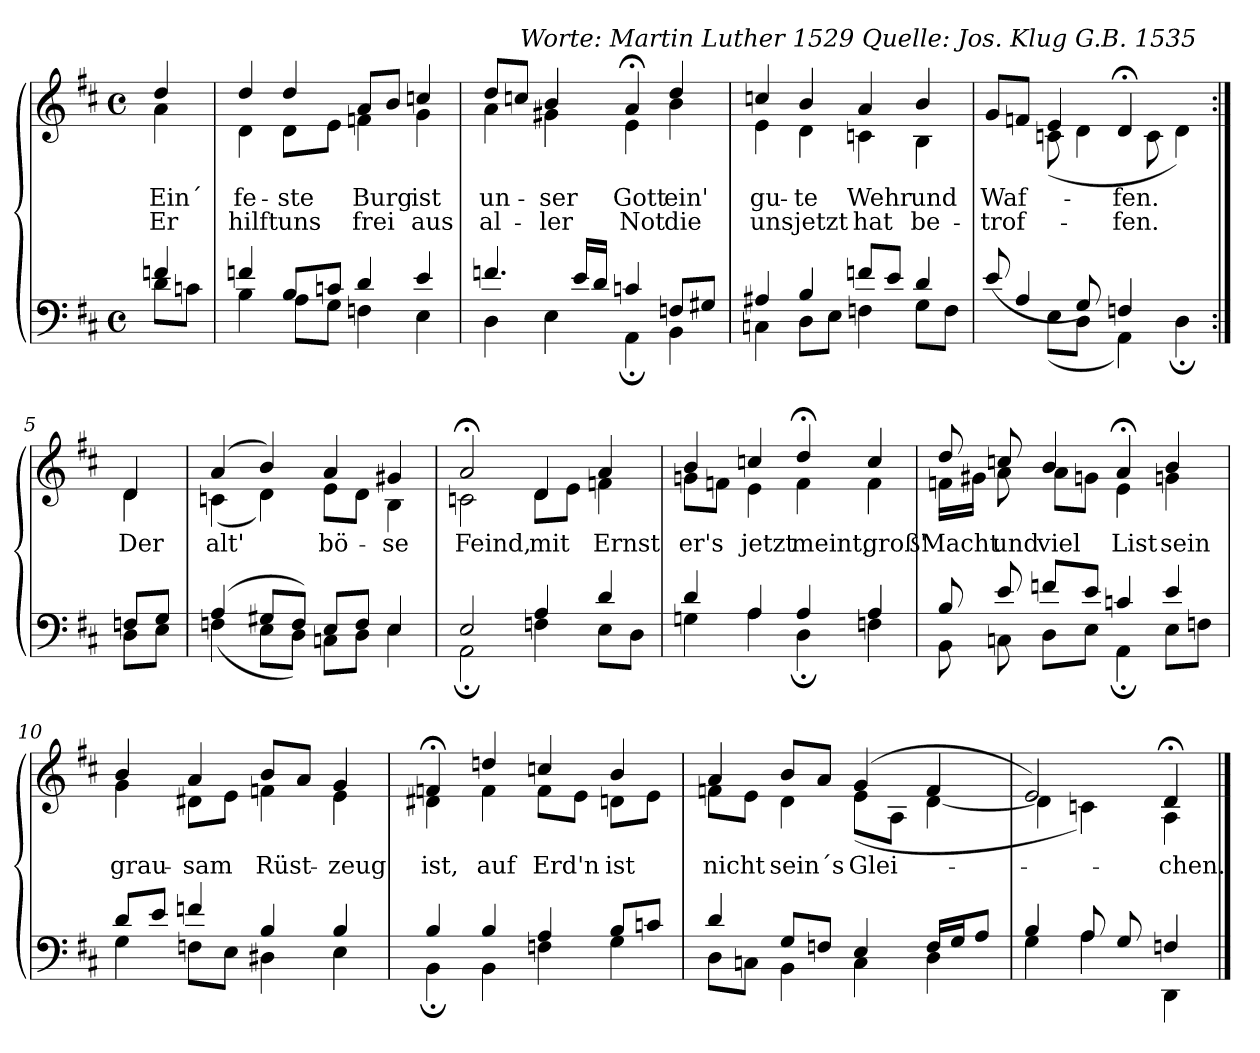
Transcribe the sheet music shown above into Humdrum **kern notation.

**kern	**kern	**text	**text
*part1	*part1	*part1	*part1
*staff2	*staff1	*staff1	*staff1
*clefF4	*clefG2	*	*
*k[f#c#]	*k[f#c#]	*	*
*D:	*D:	*	*
*M4/4	*M4/4	*	*
*met(c)	*met(c)	*	*
=	=	=	=
*^	*^	*	*
4f/	8d\L	4dd/	4a\	Ein´	Er
.	8c\J	.	.	.	.
=1	=1	=1	=1	=1	=1
4f/	4B\	4dd/	4d\	fe-	hilft
8B/L	8A\L	4dd/	8d\L	-ste	uns
8c/J	8G\J	.	8e\J	.	.
4d/	4F\	8a/L	4f\	Burg	frei
.	.	8b/J	.	.	.
4e/	4E\	4cc/	4g\	ist	aus
=2	=2	=2	=2	=2	=2
4.f/	4D\	8dd/L	4a\	un-	al-
.	.	8cc/J	.	.	.
.	4E\	4b/	4g#X\	ser	ler
16e/LL	.	.	.	.	.
16d/JJ	.	.	.	.	.
4c/	4AA;\	4a;</	4e\	Gott	Not
8F/L	4BB\	4dd/	4b\	ein'	die
8G#X/J	.	.	.	.	.
=3	=3	=3	=3	=3	=3
4A#X/	4C\	4cc/	4e\	gu-	uns
4B/	8D\L	4b/	4d\	-te	jetzt
.	8E\J	.	.	.	.
!	!	!LO:TX:a:i:cj:t=Worte&colon; Martin Luther 1529 Quelle&colon; Jos. Klug G.B. 1535	!	!	!
8f/L	4F\	4a/	4c\	Wehr	hat
8e/J	.	.	.	.	.
4d/	8G\L	4b/	4B\	und	be-
.	8F\J	.	.	.	.
=4	=4	=4	=4	=4	=4
(>8e/	4ryy	8g/L	4ryy	Waf-	-trof-
4A/	.	8f/J	.	.	.
.	(<8E\L	4e/	(<8c\	.	.
8G/)	8D\J	.	4d\	.	.
4F/	4AA\)	4d;</	.	-fen.	-fen.
.	.	.	8c\	.	.
4ryy	4D;\	4ryy	4d\)	.	.
!!LO:LB:g=z	!!
=5:|!	=5:|!	=5:|!	=5:|!	=5:|!	=5:|!
8F/L	8D\L	4d/	4d\	Der	.
8G/J	8E\J	.	.	.	.
=6	=6	=6	=6	=6	=6
(>4A/	(<4F\	(>4a/	(<4c\	alt'	.
8G#X/L	8E\L	4b/)	4d\)	.	.
8F/J)	8D\J)	.	.	.	.
8E/L	8C\L	4a/	8e\L	bö-	.
8F/J	8D\J	.	8d\J	.	.
4E/	4E\	4g#X/	4B\	-se	.
=7	=7	=7	=7	=7	=7
2E/	2AA;\	2a;</	2c\	Feind,	.
4A/	4F\	4d/	8d\L	mit	.
.	.	.	8e\J	.	.
4d/	8E\L	4a/	4f\	Ernst	.
.	8D\J	.	.	.	.
=8	=8	=8	=8	=8	=8
4d/	4Gn\	4b/	8gn\L	er's	.
.	.	.	8f\J	.	.
4A/	4A\	4cc/	4e\	jetzt	.
4A/	4D;\	4dd;</	4f\	meint,	.
4A/	4F\	4cc/	4f\	groß'	.
=9	=9	=9	=9	=9	=9
8B/	8BB\	8dd/	16f\LL	Macht	.
.	.	.	16g#X\JJ	.	.
8e/	8C\	8cc/	8a\	und	.
8f/L	8D\L	4b/	8a\L	viel	.
8e/J	8E\J	.	8g\J	.	.
4c/	4AA;\	4a;</	4e\	List	.
4e/	8E\L	4b/	4gn\	sein	.
.	8F\J	.	.	.	.
!!LO:LB:g=z	!!
=10	=10	=10	=10	=10	=10
8d/L	4G\	4b/	4g\	grau-	.
8e/J	.	.	.	.	.
4f/	8F\L	4a/	8d#X\L	-sam	.
.	8E\J	.	8e\J	.	.
4B/	4D#X\	8b/L	4f\	Rüst-	.
.	.	8a/J	.	.	.
4B/	4E\	4g/	4e\	zeug	.
=11	=11	=11	=11	=11	=11
4B/	4BB;\	4f;</	4d#X\	-ist,	.
4B/	4BB\	4ddn/	4f\	auf	.
4A/	4F\	4cc/	8f\L	Erd'n	.
.	.	.	8e\J	.	.
8B/L	4G\	4b/	8dn\L	ist	.
8c/J	.	.	8e\J	.	.
=12	=12	=12	=12	=12	=12
4d/	8D\L	4a/	8f\L	nicht	.
.	8C\J	.	8e\J	.	.
8G/L	4BB\	8b/L	4d\	sein´s	.
8F/J	.	8a/J	.	.	.
4E/	4C\	(>4g/	(<8e\L	Glei-	.
.	.	.	8A\J	.	.
16F/LL	4D\	4f/	[4d\	.	.
16G/J	.	.	.	.	.
8A/J	.	.	.	.	.
=13	=13	=13	=13	=13	=13
4B/	4G\	2e/)	4d\]	.	.
8A/	4A\	.	4c\)	.	.
8G/	.	.	.	.	.
4F/	4DD\	4d;</	4A\	-chen.	.
*v	*v	*	*	*	*
*	*v	*v	*	*
==	==	==	==
*-	*-	*-	*-
